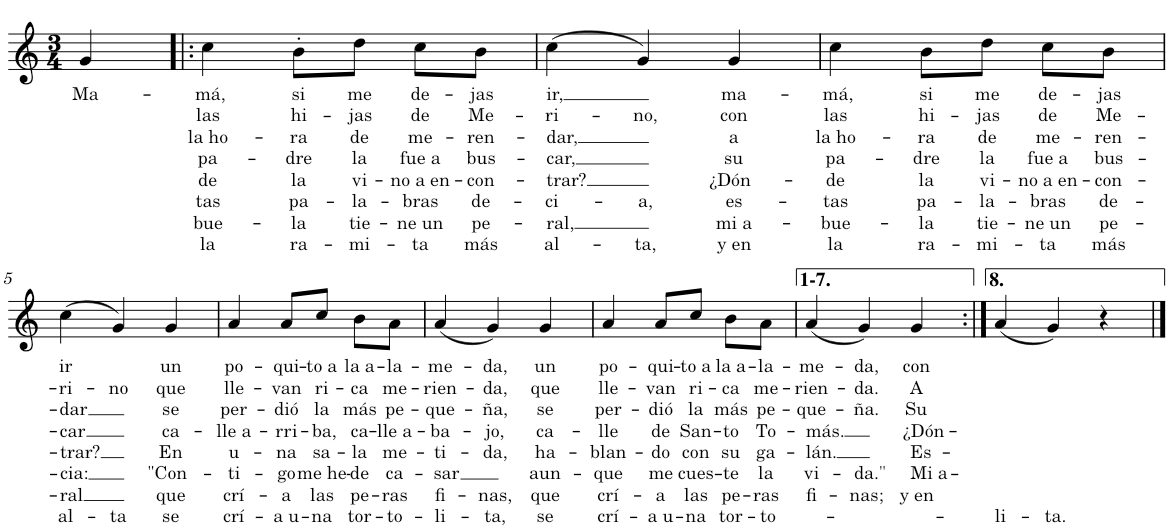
**kern	**text	**text	**text	**text	**text	**text	**text	**text
*part1	*part1	*part1	*part1	*part1	*part1	*part1	*part1	*part1
*staff1	*staff1	*staff1	*staff1	*staff1	*staff1	*staff1	*staff1	*staff1
*I"Nylon Guitar	*	*	*	*	*	*	*	*
*clefG2	*	*	*	*	*	*	*	*
*Trd7c12	*	*	*	*	*	*	*	*
*k[]	*	*	*	*	*	*	*	*
*M3/4	*	*	*	*	*	*	*	*
=1	=1	=1	=1	=1	=1	=1	=1	=1
!	!LO:LY:b	!	!	!	!	!	!	!
4g/	Ma-	.	.	.	.	.	.	.
=2!|:	=2!|:	=2!|:	=2!|:	=2!|:	=2!|:	=2!|:	=2!|:	=2!|:
!	!LO:LY:b	!LO:LY:b	!LO:LY:b	!LO:LY:b	!LO:LY:b	!LO:LY:b	!LO:LY:b	!LO:LY:b
4cc\	-má,	las	la ho-	pa-	de	tas	bue-	la
!	!LO:LY:b	!LO:LY:b	!LO:LY:b	!LO:LY:b	!LO:LY:b	!LO:LY:b	!LO:LY:b	!LO:LY:b
8b'\L	si	hi-	-ra	-dre	la	pa-	-la	ra-
!	!LO:LY:b	!LO:LY:b	!LO:LY:b	!LO:LY:b	!LO:LY:b	!LO:LY:b	!LO:LY:b	!LO:LY:b
8dd\J	me	-jas	de	la	vi-	-la-	tie-	-mi-
!	!LO:LY:b	!LO:LY:b	!LO:LY:b	!LO:LY:b	!LO:LY:b	!LO:LY:b	!LO:LY:b	!LO:LY:b
8cc\L	de-	de	me-	fue a	-no a en-	-bras	-ne un	-ta
!	!LO:LY:b	!LO:LY:b	!LO:LY:b	!LO:LY:b	!LO:LY:b	!LO:LY:b	!LO:LY:b	!LO:LY:b
8b\J	-jas	Me-	-ren-	bus-	-con-	de-	pe-	más
=3	=3	=3	=3	=3	=3	=3	=3	=3
!	!LO:LY:b	!LO:LY:b	!LO:LY:b	!LO:LY:b	!LO:LY:b	!LO:LY:b	!LO:LY:b	!LO:LY:b
(4cc\	ir,	-ri-	-dar,	-car,	-trar?	-ci-	-ral,	al-
!	!	!LO:LY:b	!	!	!	!LO:LY:b	!	!LO:LY:b
4g/)	.	-no,	.	.	.	-a,	.	-ta,
!	!LO:LY:b	!LO:LY:b	!LO:LY:b	!LO:LY:b	!LO:LY:b	!LO:LY:b	!LO:LY:b	!LO:LY:b
4g/	ma-	con	a	su	¿Dón-	es-	mi a-	y en
=4	=4	=4	=4	=4	=4	=4	=4	=4
!	!LO:LY:b	!LO:LY:b	!LO:LY:b	!LO:LY:b	!LO:LY:b	!LO:LY:b	!LO:LY:b	!LO:LY:b
4cc\	-má,	las	la ho-	pa-	-de	-tas	-bue-	la
!	!LO:LY:b	!LO:LY:b	!LO:LY:b	!LO:LY:b	!LO:LY:b	!LO:LY:b	!LO:LY:b	!LO:LY:b
8b\L	si	hi-	-ra	-dre	la	pa-	-la	ra-
!	!LO:LY:b	!LO:LY:b	!LO:LY:b	!LO:LY:b	!LO:LY:b	!LO:LY:b	!LO:LY:b	!LO:LY:b
8dd\J	me	-jas	de	la	vi-	-la-	tie-	-mi-
!	!LO:LY:b	!LO:LY:b	!LO:LY:b	!LO:LY:b	!LO:LY:b	!LO:LY:b	!LO:LY:b	!LO:LY:b
8cc\L	de-	de	me-	fue a	-no a en-	-bras	-ne un	-ta
!	!LO:LY:b	!LO:LY:b	!LO:LY:b	!LO:LY:b	!LO:LY:b	!LO:LY:b	!LO:LY:b	!LO:LY:b
8b\J	-jas	Me-	-ren-	bus-	-con-	de-	pe-	más
!!LO:LB:g=z
=5	=5	=5	=5	=5	=5	=5	=5	=5
!	!LO:LY:b	!LO:LY:b	!LO:LY:b	!LO:LY:b	!LO:LY:b	!LO:LY:b	!LO:LY:b	!LO:LY:b
(4cc\	ir	-ri-	-dar	-car	-trar?	-cia:	-ral	al-
!	!	!LO:LY:b	!	!	!	!	!	!LO:LY:b
4g/)	.	-no	.	.	.	.	.	-ta
!	!LO:LY:b	!LO:LY:b	!LO:LY:b	!LO:LY:b	!LO:LY:b	!LO:LY:b	!LO:LY:b	!LO:LY:b
4g/	un	que	se	ca-	En	"Con-	que	se
=6	=6	=6	=6	=6	=6	=6	=6	=6
!	!LO:LY:b	!LO:LY:b	!LO:LY:b	!LO:LY:b	!LO:LY:b	!LO:LY:b	!LO:LY:b	!LO:LY:b
4a/	po-	lle-	per-	-lle a-	u-	-ti-	crí-	crí-
!	!LO:LY:b	!LO:LY:b	!LO:LY:b	!LO:LY:b	!LO:LY:b	!LO:LY:b	!LO:LY:b	!LO:LY:b
8a/L	-qui-	-van	-dió	-rri-	-na	-go	-a	-a u-
!	!LO:LY:b	!LO:LY:b	!LO:LY:b	!LO:LY:b	!LO:LY:b	!LO:LY:b	!LO:LY:b	!LO:LY:b
8cc/J	-to a	ri-	la	-ba,	sa-	me he-	las	-na
!	!LO:LY:b	!LO:LY:b	!LO:LY:b	!LO:LY:b	!LO:LY:b	!LO:LY:b	!LO:LY:b	!LO:LY:b
8b\L	la a-	-ca	más	ca-	-la	-de	pe-	tor-
!	!LO:LY:b	!LO:LY:b	!LO:LY:b	!LO:LY:b	!LO:LY:b	!LO:LY:b	!LO:LY:b	!LO:LY:b
8a\J	-la-	me-	pe-	-lle a-	me-	ca-	-ras	-to-
=7	=7	=7	=7	=7	=7	=7	=7	=7
!	!LO:LY:b	!LO:LY:b	!LO:LY:b	!LO:LY:b	!LO:LY:b	!LO:LY:b	!LO:LY:b	!LO:LY:b
(4a/	-me-	-rien-	-que-	-ba-	-ti-	-sar	fi-	-li-
!	!LO:LY:b	!LO:LY:b	!LO:LY:b	!LO:LY:b	!LO:LY:b	!	!LO:LY:b	!LO:LY:b
4g/)	-da,	-da,	-ña,	-jo,	-da,	.	-nas,	-ta,
!	!LO:LY:b	!LO:LY:b	!LO:LY:b	!LO:LY:b	!LO:LY:b	!LO:LY:b	!LO:LY:b	!LO:LY:b
4g/	un	que	se	ca-	ha-	aun-	que	se
=8	=8	=8	=8	=8	=8	=8	=8	=8
!	!LO:LY:b	!LO:LY:b	!LO:LY:b	!LO:LY:b	!LO:LY:b	!LO:LY:b	!LO:LY:b	!LO:LY:b
4a/	po-	lle-	per-	-lle	-blan-	-que	crí-	crí-
!	!LO:LY:b	!LO:LY:b	!LO:LY:b	!LO:LY:b	!LO:LY:b	!LO:LY:b	!LO:LY:b	!LO:LY:b
8a/L	-qui-	-van	-dió	de	-do	me	-a	-a u-
!	!LO:LY:b	!LO:LY:b	!LO:LY:b	!LO:LY:b	!LO:LY:b	!LO:LY:b	!LO:LY:b	!LO:LY:b
8cc/J	-to a	ri-	la	San-	con	cues-	las	-na
!	!LO:LY:b	!LO:LY:b	!LO:LY:b	!LO:LY:b	!LO:LY:b	!LO:LY:b	!LO:LY:b	!LO:LY:b
8b\L	la a-	-ca	más	-to	su	-te	pe-	tor-
!	!LO:LY:b	!LO:LY:b	!LO:LY:b	!LO:LY:b	!LO:LY:b	!LO:LY:b	!LO:LY:b	!LO:LY:b
8a\J	-la-	me-	pe-	To-	ga-	la	-ras	-to-
=9	=9	=9	=9	=9	=9	=9	=9	=9
!	!LO:LY:b	!LO:LY:b	!LO:LY:b	!LO:LY:b	!LO:LY:b	!LO:LY:b	!LO:LY:b	!
(4a/	-me-	-rien-	-que-	-más.	-lán.	vi-	fi-	.
!	!LO:LY:b	!LO:LY:b	!LO:LY:b	!	!	!LO:LY:b	!LO:LY:b	!
4g/)	-da,	-da.	-ña.	.	.	-da."	-nas;	.
!	!LO:LY:b	!LO:LY:b	!LO:LY:b	!LO:LY:b	!LO:LY:b	!LO:LY:b	!LO:LY:b	!
4g/	con	A	Su	¿Dón-	Es-	Mi a-	y en	.
=10:|!	=10:|!	=10:|!	=10:|!	=10:|!	=10:|!	=10:|!	=10:|!	=10:|!
!	!	!	!	!	!	!	!	!LO:LY:b
(4a/	.	.	.	.	.	.	.	-li-
!	!	!	!	!	!	!	!	!LO:LY:b
4g/)	.	.	.	.	.	.	.	-ta.
4r	.	.	.	.	.	.	.	.
==	==	==	==	==	==	==	==	==
*-	*-	*-	*-	*-	*-	*-	*-	*-
